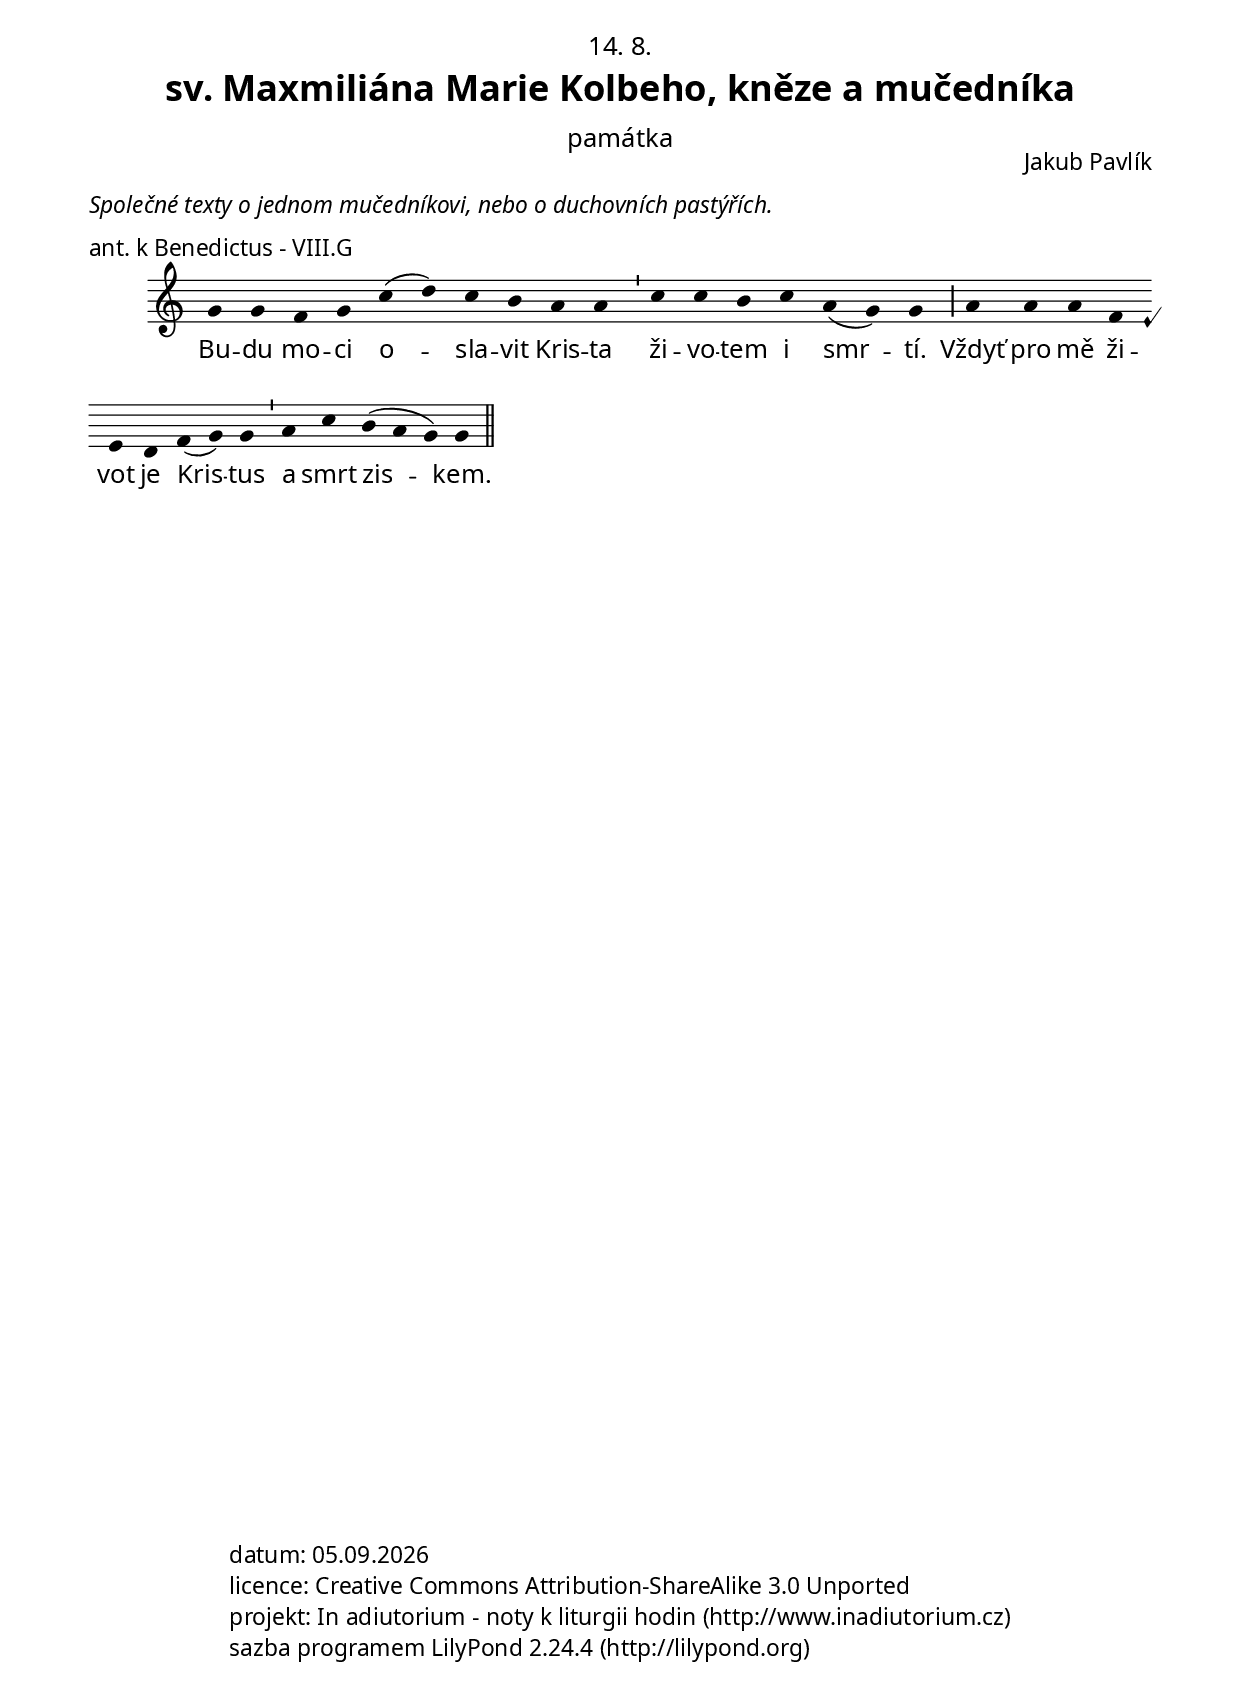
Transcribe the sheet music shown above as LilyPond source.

\version "2.19.16"

\include "../spolecne.ly"

\header {
  title = \markup\titleSvatek
            "sv. Maxmiliána Marie Kolbeho, kněze a mučedníka"
            "památka"
            "14. 8."
  composer = "Jakub Pavlík"
}

\markup\communia #'(#:mucednik #:pastyr)

\score {
  \relative c'' {
    \choralniRezim
    g4 g f g c( d) c b a a \barMin
    c c b c a( g) g \barMaior
    a a a f e d f( g) g \barMin
    a c b( a g) g \barFinalis
  }
  \addlyrics {
    Bu -- du mo -- ci o -- sla -- vit Kris -- ta
    ži -- vo -- tem i smr -- tí.
    Vždyť pro mě ži -- vot je Kris -- tus
    a smrt zis -- kem.
  }
  \header {
    quid = "ant. k Benedictus"
    modus = "VIII"
    differentia = "G"
    psalmus = ""
    id = "aben"
    piece = \markup {\sestavTitulekBezZalmu}
  }
}